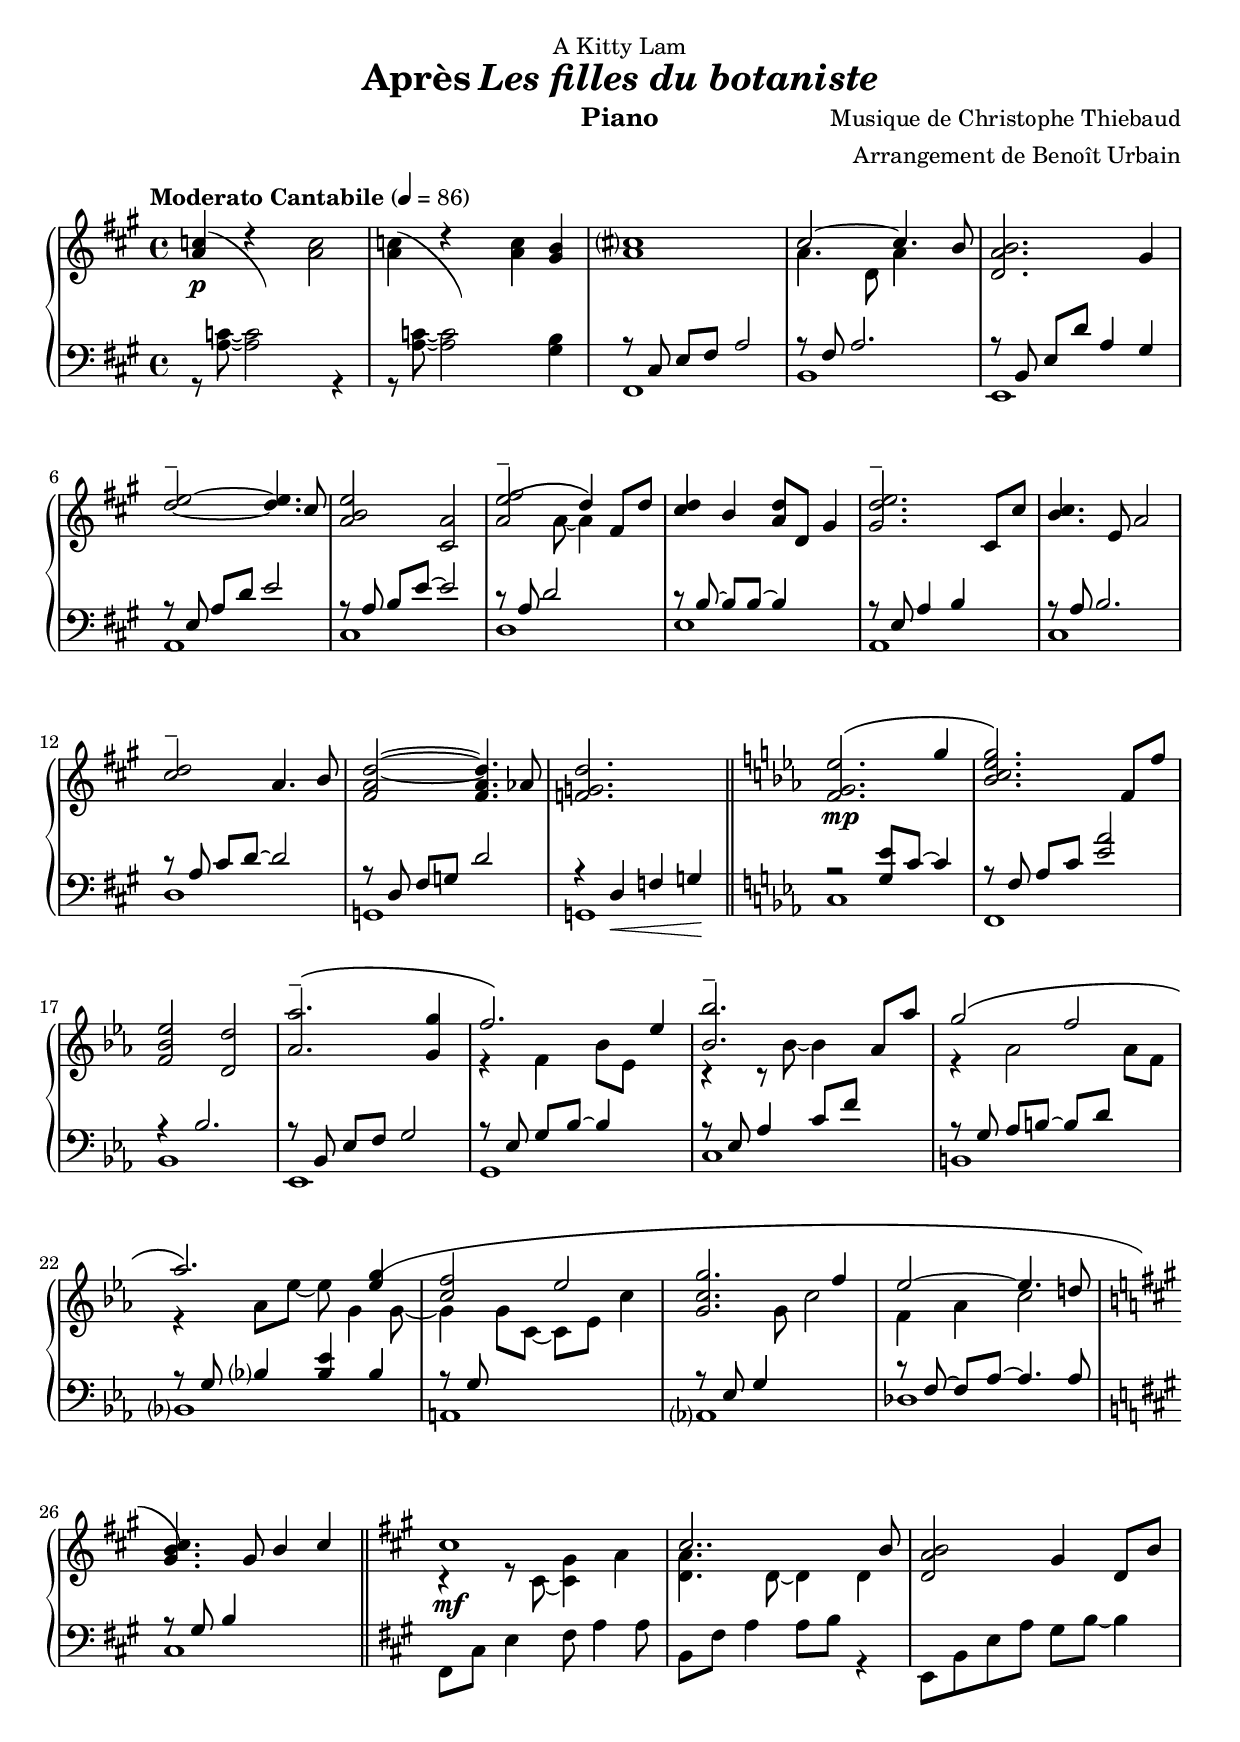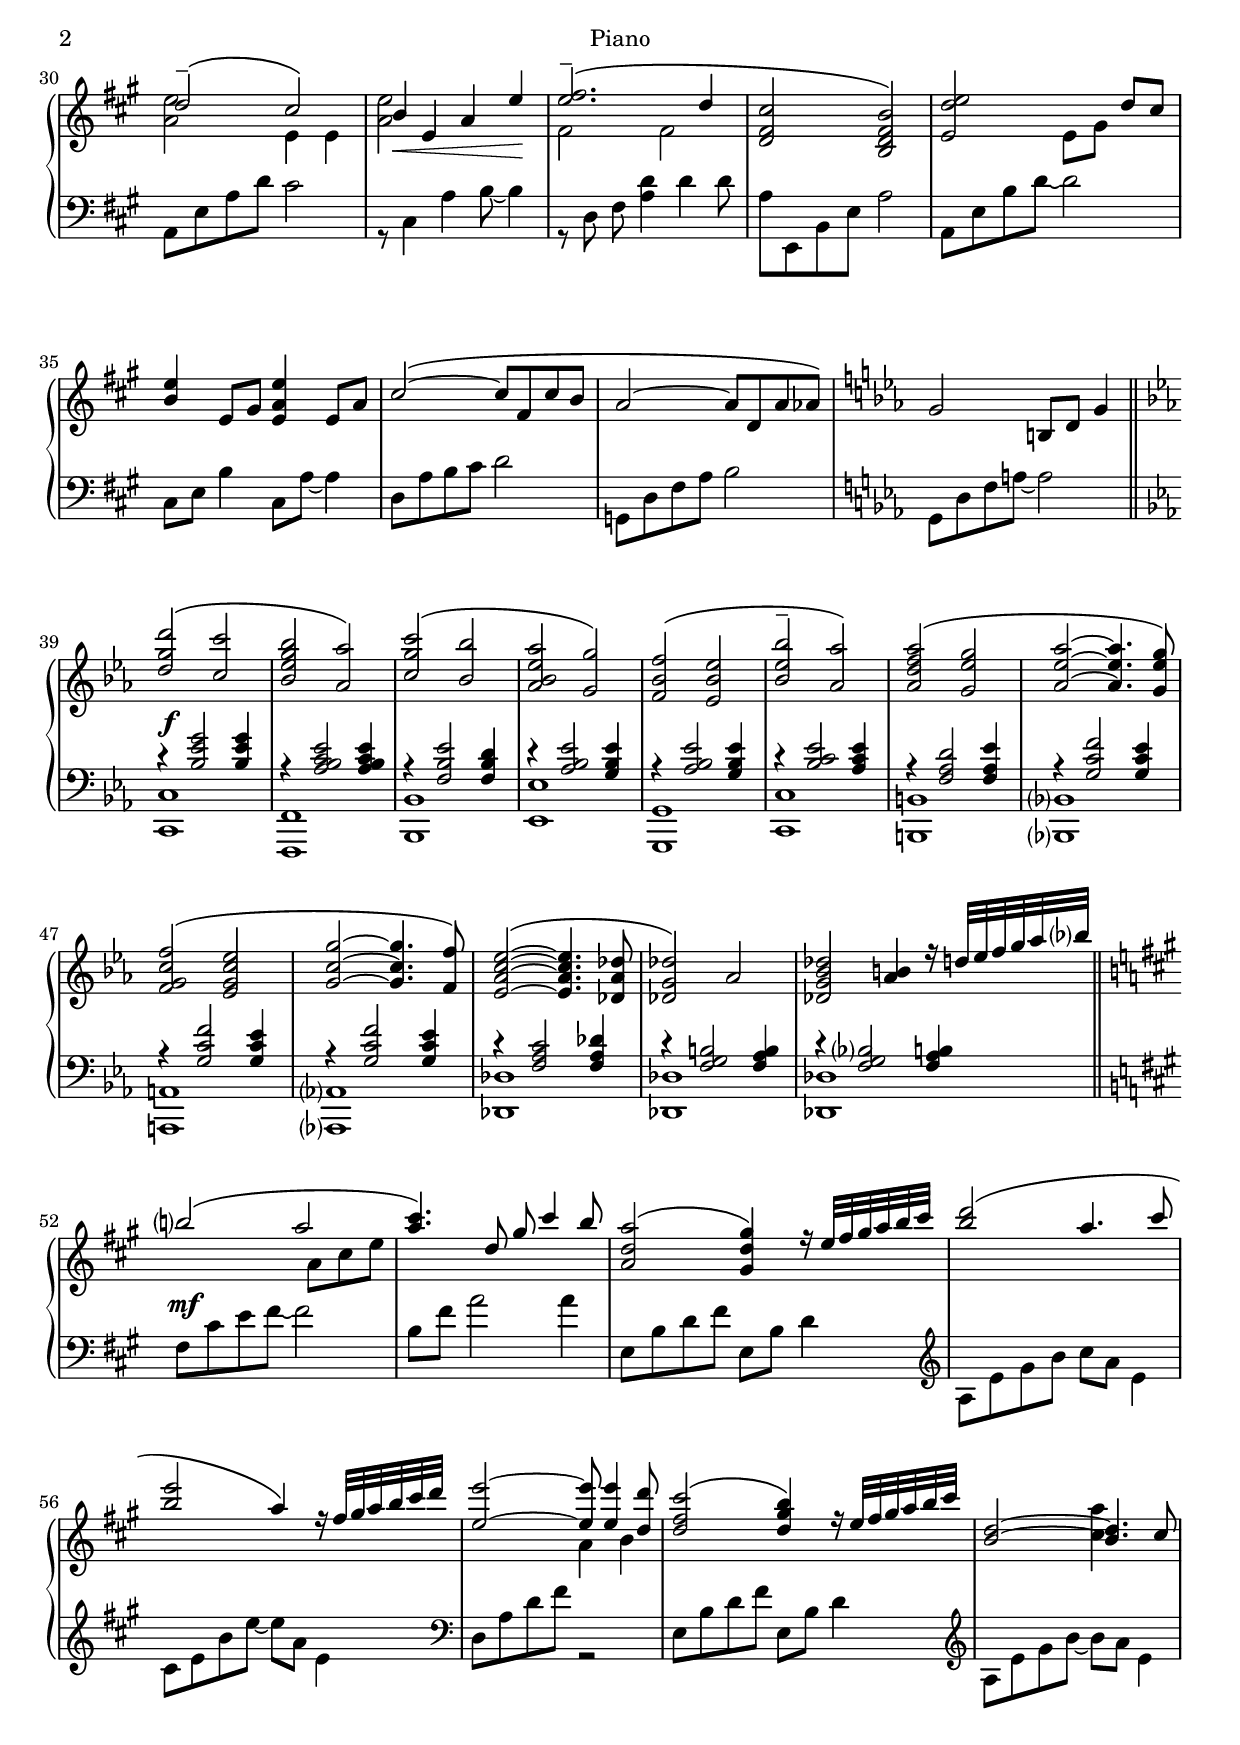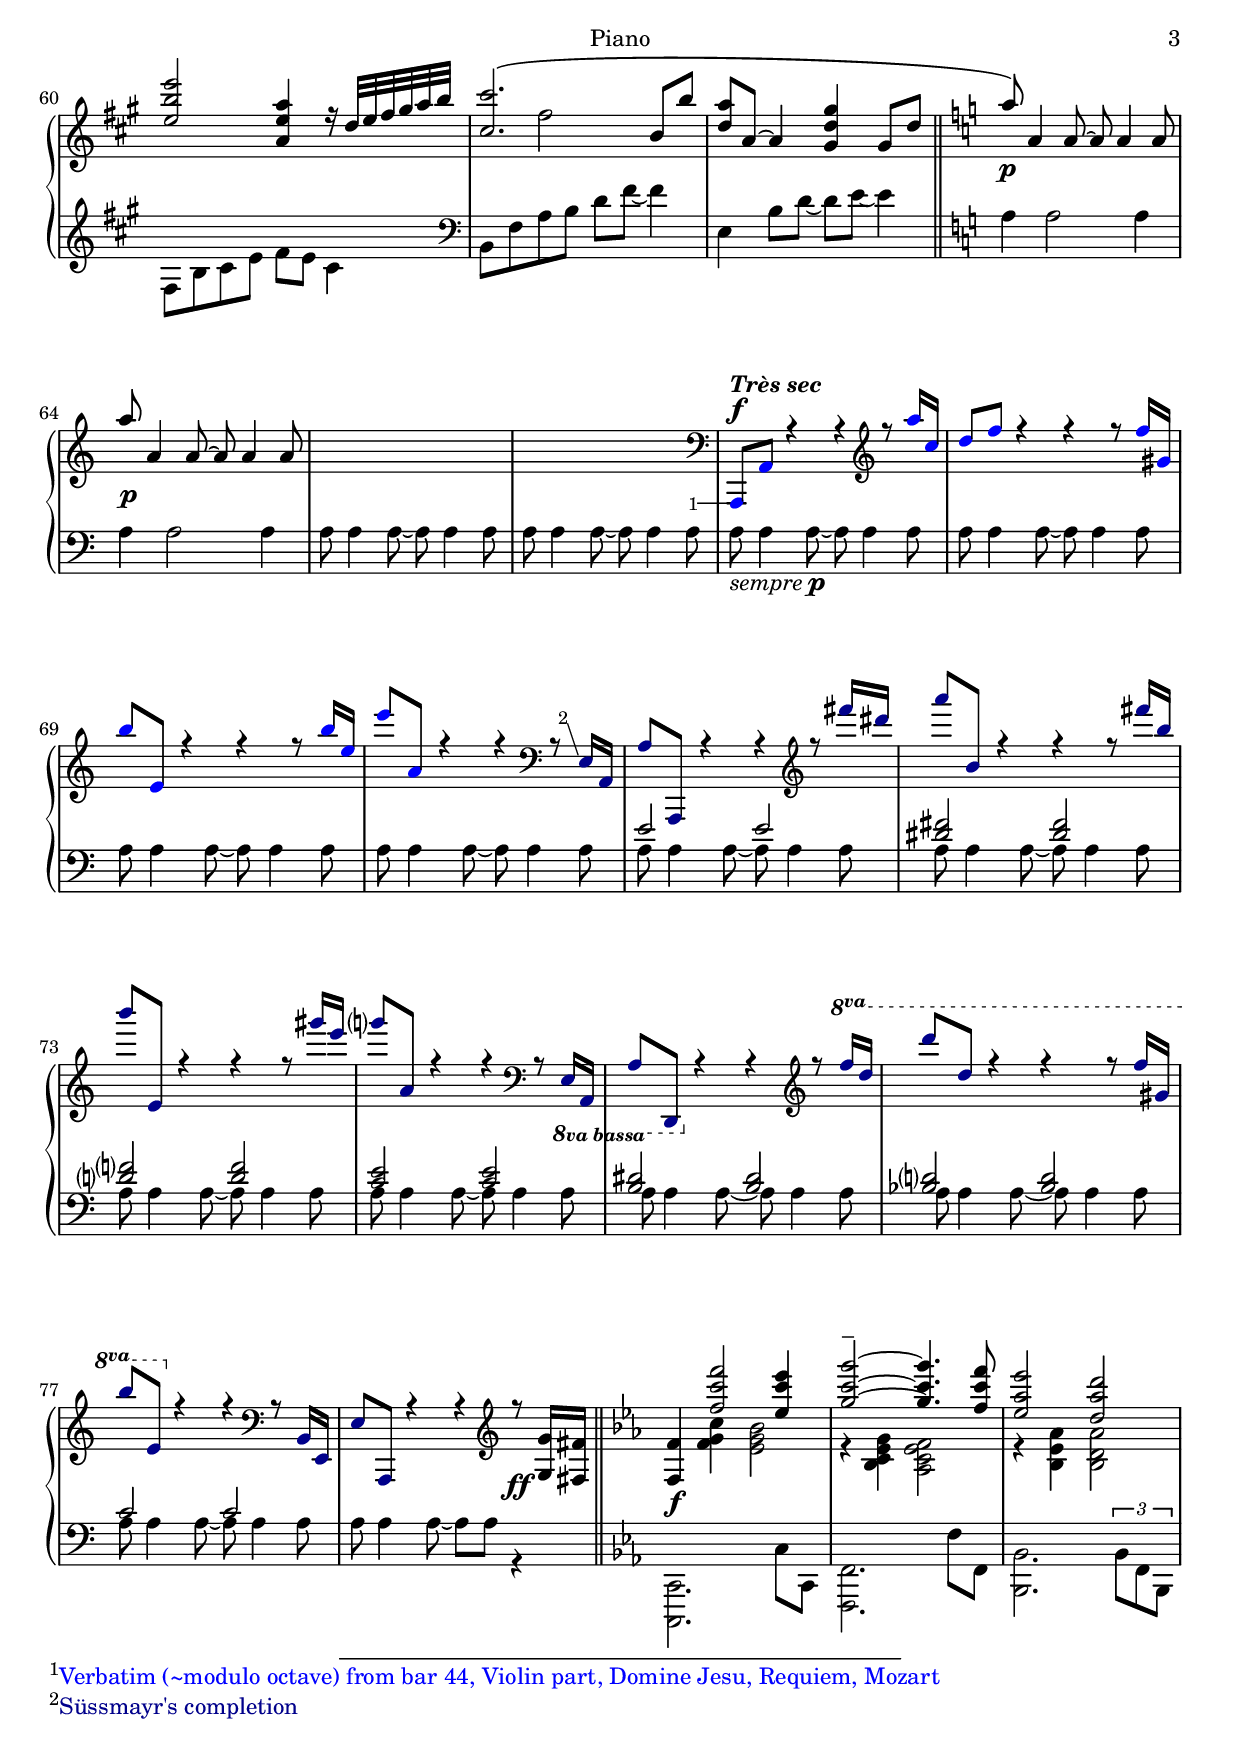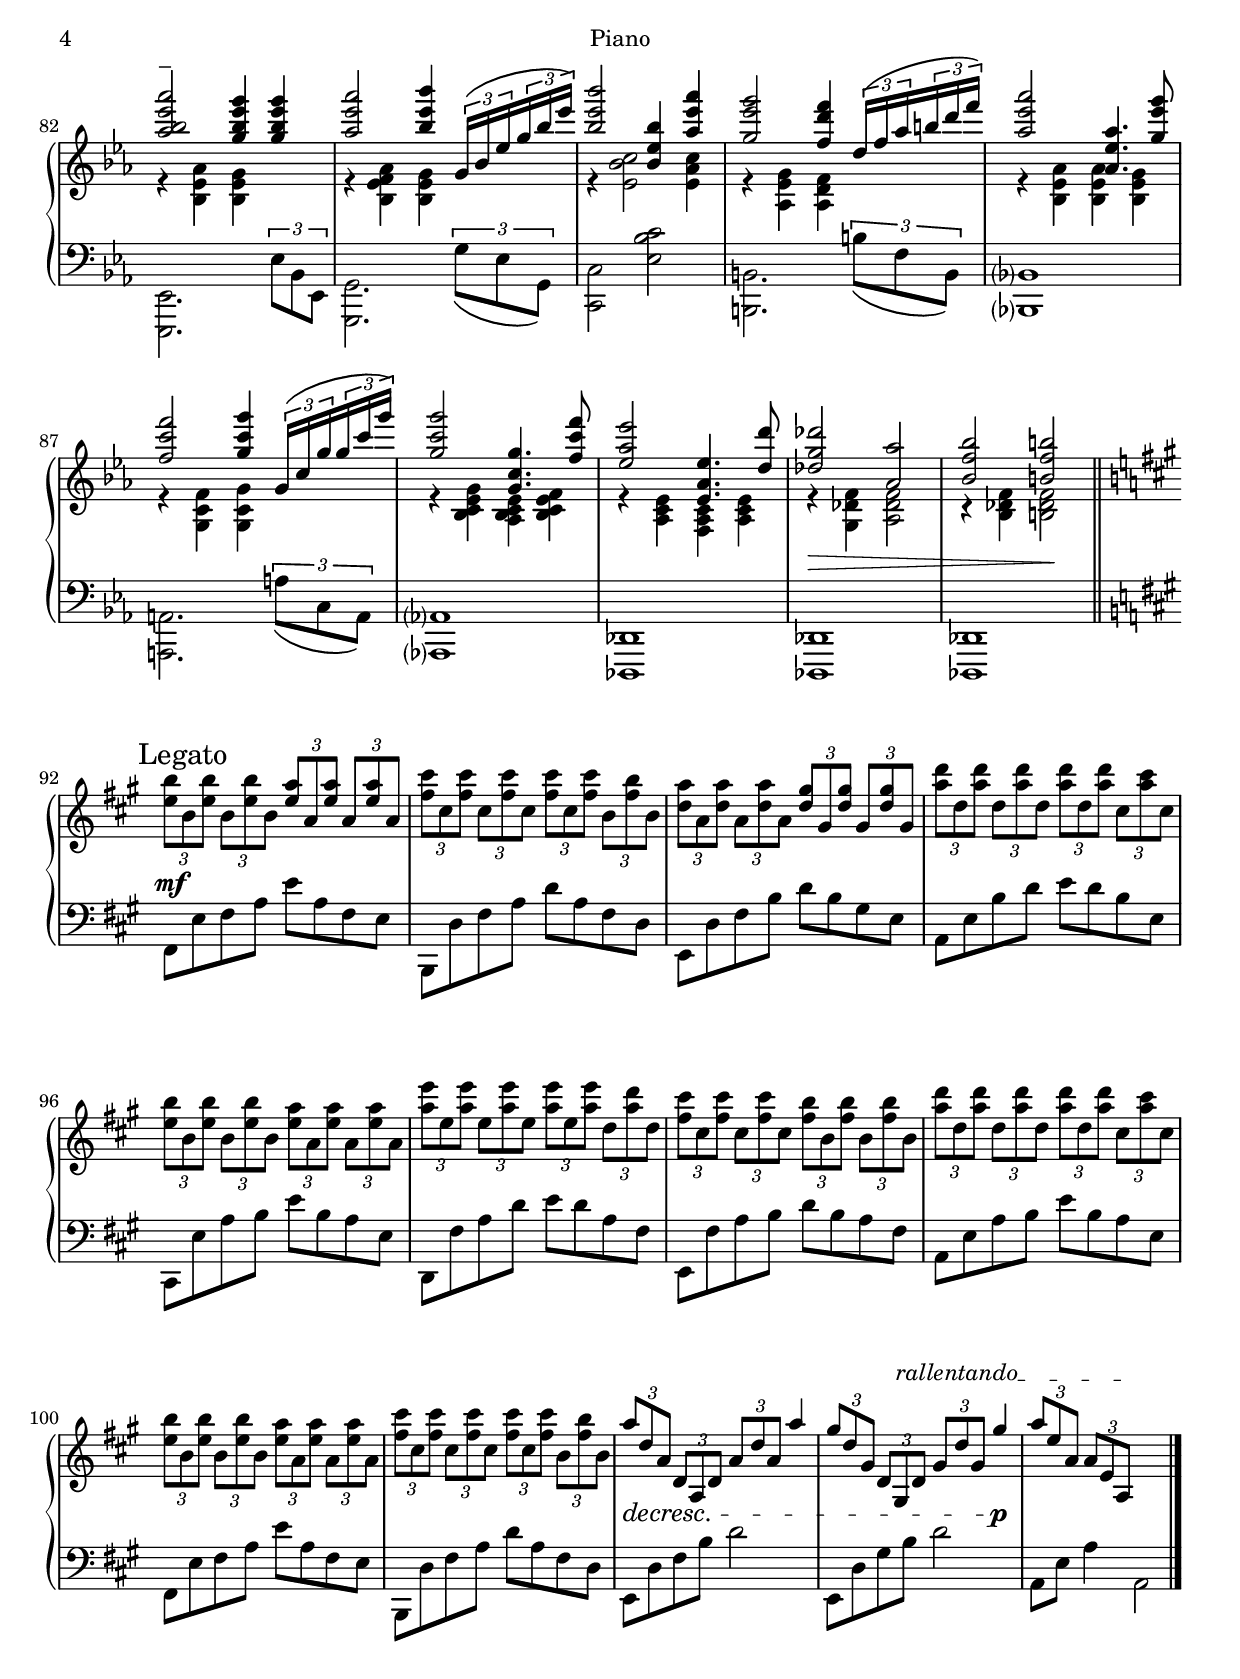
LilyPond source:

\version "2.22.1"

% RIGHT HAND %%%%%%%%%%%%%%%%%%%%%%%%%%%%%%%%%%%%%%%%%%%%%%%%

reexpositionPartOneRightHand = {
  \key a \major
  \new Voice {
    \key a \major

    \voiceTwo     |
    \once \override Score.RehearsalMark.self-alignment-X = #LEFT
    \override TupletBracket.bracket-visibility = ##f
    \mark "Legato"
    \tuplet 3/2 { <e''    b''    >8 b'    <e''   b''   >} \tuplet 3/2 { b'     <e''   b''    > b'     } \voiceOne
    \tuplet 3/2 { <e''    a''    >  a'    <e''   a''   >} \tuplet 3/2 { a'     <e''   a''    >  a'    } \voiceTwo  |
    \tuplet 3/2 { <fis''  cis''' >  cis'' <fis'' cis'''>} \tuplet 3/2 { cis''  <fis'' cis''' > cis''  }            %
    \tuplet 3/2 { <fis''  cis''' >  cis'' <fis'' cis'''>} \tuplet 3/2 { b'     <fis'' b''    > b'     }            |
    \tuplet 3/2 { <d''    a''    >  a'    <d''   a''   >} \tuplet 3/2 { a'     <d''   a''    > a'     } \voiceOne  %
    \tuplet 3/2 { <d''    gis''  >  gis'  <d''   gis'' >} \tuplet 3/2 { gis'   <d''   gis''  > gis'   } \voiceTwo  |
    \tuplet 3/2 { <a''    d'''   >  d''   <a''   d'''  >} \tuplet 3/2 { d''    <a''   d'''   > d''    }            %
    \tuplet 3/2 { <a''    d'''   >  d''   <a''   d'''  >} \tuplet 3/2 { cis''  <a''   cis''' > cis''  }            |
    \tuplet 3/2 { <e''    b''    >  b'    <e''   b''   >} \tuplet 3/2 { b'     <b''   e''    > b'     }            %
    \tuplet 3/2 { <e''    a''    >  a'    <e''   a''   >} \tuplet 3/2 { a'     <a''   e''    > a'     }            |
    \tuplet 3/2 { <a''    e'''   >  e''   <a''   e'''  >} \tuplet 3/2 { e''    <a''   e'''   > e''    }            %
    \tuplet 3/2 { <a''    e'''   >  e''   <a''   e'''  >} \tuplet 3/2 { d''    <a''   d'''   > d''    }            |
    \tuplet 3/2 { <fis''  cis''' >  cis'' <fis'' cis'''>} \tuplet 3/2 { cis''  <fis'' cis''' > cis''  }            %
    \tuplet 3/2 { <fis''  b''    >  b'    <fis'' b''   >} \tuplet 3/2 { b'     <fis'' b''    > b'     }            |
    \tuplet 3/2 { <a''    d'''   >  d''   <a''   d'''  >} \tuplet 3/2 { d''    <a''   d'''   > d''    }            %
    \tuplet 3/2 { <a''    d'''   >  d''   <a''   d'''  >} \tuplet 3/2 { cis''  <a''   cis''' > cis''  }            |
    \tuplet 3/2 { <e''    b''    >  b'    <e''   b''   >} \tuplet 3/2 { b'     <b''   e''    > b'     }            %
    \tuplet 3/2 { <e''    a''    >  a'    <e''   a''   >} \tuplet 3/2 { a'     <a''   e''    > a'     }            |
    \tuplet 3/2 { <fis''  cis''' >  cis'' <fis'' cis'''>} \tuplet 3/2 { cis''  <fis'' cis''' > cis''  }            %
    \tuplet 3/2 { <fis''  cis''' >  cis'' <fis'' cis'''>} \tuplet 3/2 { b'     <fis'' b''    > b'     }            |
    \voiceOne
    \dimTextDecresc
    \override TextSpanner.bound-details.left.text = "rallentando"

    \tuplet 3/2 { a''\>   d'' a'   } \tuplet 3/2 { d' a                 d'            } \tuplet 3/2 { a'   d'' a'   }  a''4       |
    \tuplet 3/2 { gis''8  d'' gis' } \tuplet 3/2 { d' gis\startTextSpan d'            } \tuplet 3/2 { gis' d'' gis' }  gis''4\p\! |
    \tuplet 3/2 { a''8    e'' a'   } \tuplet 3/2 { a' e'               a\stopTextSpan } s2                                        |
  }
}

reexpositionPartTwoRightHand = {
  \key c \minor
  <<
    \new Voice \relative c {
      \voiceOne
      | <f'   f,>4 <f' c' f                              >2 <ees  c'   ees        >4
      | <g    c    g'\tenuto      >2~  <g    c    g'                >4. <f c' f   >8
      | <ees  aes  ees'           >2   <d    aes' d                               >2
      | <aes' bes  ees aes\tenuto >2   <g    bes  ees g  >4 <g    bes  ees  g     >4
      | <aes  ees' aes            >2   <bes  ees  bes'   >4 \tupletUp \tuplet 3/2 { g,16\( bes ees } \tuplet 3/2 { g bes ees\) }
      | <bes  ees  bes'           >2   <bes, ees  bes'   >4 <aes' ees' aes        >4
      | <g    ees' g              >2   <f    d'   f      >4 \tupletUp \tuplet 3/2 { d16\(  f   aes } \tuplet 3/2 { b d   f\)   }   
      | <aes, ees' aes            >2   <aes, ees' aes    >4. <g'  ees' g          >8
      | <f    c'   f              >2   <g    c    g'     >4 \tupletUp \tuplet 3/2 { g,16\( c   g'  } \tuplet 3/2 { g c   g'\)  }
      | <g,   c    g'             >2   <g,   c    g'     >4. <f'  c'   f          >8
      | <ees  aes  ees'           >2   <ees, aes  ees'   >4. <d'  d'              >8
      | <des  g    des'           >2\> <aes  aes'                                 >2
      | <bes  f'   bes            >2   <b    f'   b                               >2\!
    }
    \new Voice \relative c {
      \voiceTwo
      | s4 <f'   g    c                       >4 <ees g bes  >2
      | r4 <bes  c    ees g                   >4 <aes c ees f>2
      | r4 <bes  ees  aes    >4 <bes d   aes'                >2
      | r4 <bes  ees  aes    >4 <bes ees g    >4 s4
      | r4 <bes  ees  f   aes>4 <bes ees g    >4 s4
      | r4 <ees  bes' c                       >2 <ees aes c  >4
      | r4 <aes, ees' g      >4 <aes d   f    >4 s4
      | r4 <bes  ees  aes    >4 <bes ees aes  >4 <bes ees g  >4
      | r4 <g    c    f      >4 <g   c   g'   >4 s4
      | r4 <bes  c    ees g  >4 <aes bes c ees>4 <bes c ees f>4
      | r4 <aes  c    ees    >4 <f   aes c    >4 <aes c ees  >4
      | r4 <g    des' f      >4 <aes des f                   >2
      | r4 <bes  des  f      >4 <b   des f                   >2
    }
  >>
}


developmentRightHand = {
  % \key a \minor
  <<  %{%}
    \new Voice \relative a'' {
      \voiceOne
      % (first bar of development moved to expositionTerPartOne)
      | a8  a,4 a8~ a a4 a8
      \repeat unfold #2 s1

      \clef bass
      \override Voice.NoteHead.color = #(x11-color 'blue)
      %
      | 
      \footnote #'(-3 . 0) \markup { \with-color #(x11-color 'blue) "Verbatim (~modulo octave) from bar 44, Violin part, Domine Jesu, Requiem, Mozart"  } 
      a,,,8^\markup { \italic \bold "Très sec" }^\f
             a'             r4 r \clef treble r8             a'''16      c,
      | d8   f              r4 r              r8             f16         gis,
      | b'8  e,,            r4 r              r8             b''16       e,
      | e'8  a,,            r4 r \clef bass   r8             
      \override Voice.NoteHead.color = #(x11-color 'blue4)
      \footnote #'(-1 . 3) \markup { \with-color #(x11-color 'blue4) "Süssmayr's completion" }
                                                             e,16        a,
      $
      | a'8  a,,            r4 r \clef treble r8             fis'''''16  dis
      | a'8  b,,            r4 r              r8             fis''16     b,
      | b'8  e,,,           r4 r              r8             gis''16     e
      | g8   a,,            r4 r \clef bass   r8 \ottava #-1 \set Staff.ottavation = \markup \bold \concat{ "8" \tiny "va bassa" }
                                                             e,,16       a,
      %
      | a'8  d,, \ottava #0 r4 r \clef treble r8 \ottava #1  \set Staff.ottavation = \markup \bold \concat {"8" \tiny \raise #0.7"va" }
                                                             f'''''16    d
      | d'8  d,             r4 r              r8             f16         gis,
      | b'8  e,, \ottava #0 r4 r \clef bass   r8             b,,16       e,
      | e'8  a,,            r4 r \clef treble 
      \override Voice.NoteHead.color = #(x11-color 'black)
                                              r8\ff          <g'' g'>16 <fis fis'>
    }
    % VERBATIM FROM MOZART SCORE ; JUST FOR CONTROL ; UNCOMMENT ONLY IF YOU KNOW WHAT YOU ARE DOING
    %{
    \new Voice \transpose c d \relative g {
      \voiceTwo
      \key g \minor
      % (first bar of development moved to expositionTerPartOne)
      \repeat unfold #3 s1
      %
      | g8  g'  r4 r r8 g'16   bes, 
      | c8  ees r4 r r8 ees16  fis,
      | a'8 d,, r4 r r8 a'16   d,   
      | d'8 g,, r4 r r8 d''16  g,
      %
      | g'8 g,, r4 r r8 e''16  cis  
      | g'8 a,, r4 r r8 e''16  a,
      | a'8 d,, r4 r r8 fis'16 d    
      | f8  g,, r4 r r8 d''16  g,
      %
      | g'8 c,, r4 r r8 ees'16 c    
      | c'8 c,  r4 r r8 ees16  fis,
      | a'8 d,, r4 r r8 a''16  d,   
      | d'8 g,, r4 r2
      %
    }
    %}
  >>
}

expositionTerPartOneRightHand = {
  \key a \major
  <<
    \new Voice \relative a'' {
      \voiceOne
      | b?2\( a
      | <a cis>4.\) d,8 gis cis4 b8
      | <a, d a'>2\( <gis d' gis>4\) r16 e'32 fis gis a b cis
      | <b d>2\( a4. cis8
      | <b e>2 a4\) r16 fis32 gis a b cis d
      | <e, e'>2~ <e e'>8 <e e'>4 <d d'>8
      | <d fis cis'>2\( <d gis b>4\) r16 e32 fis gis a b cis
      | <b, d>2~ <b d>4. cis8
      | <e b' e>2 <a, e' a>4 r16 d32 e fis gis a b
      | <cis, cis'>2.\( b8 b'
      | <d, a'>8 a~ a4 <gis d' gis>4 gis8 d'
      \bar "||"
      % first bar of development
      \key a \minor
      | a'8\p\) a,4 a8~ a a4 a8
    }
    \new Voice \relative a' {
      \voiceTwo
      | s2 s8 a cis e
      | s1
      | s1
      | s1
      | s1
      | s2 a,4 b
      | s1
      | s2 <cis a'>4 s4
      | s1
      | s4 fis2 s4
      | s1
      % first bar of development
      | s1
    }
  >>
}

expositionBisPartTwoRightHand = {
  \key c \minor
  <<
    \new Voice \relative c'' {
      \voiceOne
      | <d g d'>2\(            <c c'>
      | <bes ees g bes>        < aes aes'>\)
      | <c g' c>\(             < bes bes'>
      | <aes bes ees aes>      <g g'>\)
      | <f bes f'>\(           <ees bes' ees>
      | <bes'\tenuto ees bes'> <aes aes'>\)
      | <aes d f aes>\(        <g ees' g>
      | <aes ees' aes>~        <aes ees' aes>4. <g ees' g>8\)
      | <f g c f>2\(           <ees g c ees>
      | <g c g'>~              <g c g'>4. <f f'>8\)
      | <ees aes c ees>2~\(    <ees aes c ees>4. <des aes' des>8
      | <des g des'>2\)        aes'
      | <des, g bes des>       <aes' b>4 r16 d32 ees f g aes bes!
      |
    }
  >>
}

expositionBisPartOneRightHand = {
  \key a \major
  <<
    \new Voice \relative a' {
      \voiceOne
      | cis1
      | cis2.. b8
      | <d, a' b>2 gis4 d8 b'
      | d2\tenuto\( cis\)
      | b4\< e, a e'\!
      | <e\tenuto fis>2.\(  d4
      | <d, fis cis'>2 <b d fis b>\)
      | <e d' e>2 s4 d'8 cis
      | <b e>4 e,8 gis <e a e'>4 e8 a
      | cis2~\( cis8 fis, cis' b
      | a2~ a8 d, a' aes\)
      \key c \minor
      | g2 b,8 d g4
    }
    \new Voice \relative a {
      \voiceTwo
      | r4 r8 cis~ <cis gis'>4 a'
      | <d, a'>4. d8~ d4 d
      | s1
      | <a' e'>2 e4 e
      | <a e'>2 s2
      | fis  fis
      | s1
      | s2 e8 gis s4
      | s1
      | s1
      | s1
    }
  >>
}

expositionPartTwoRightHand = {
  \key c \minor
  <<
    \new Voice \relative ees' {
      \voiceOne
      | <f g ees'>2.\( g'4
      | <bes, c ees g>2.\) f8 f'
      | <f, bes ees>2 <d d'>
      | <aes' aes'\tenuto>2.\( <g g'>4
      | f'2.\) ees4
      | <bes bes'\tenuto>2. aes8 aes'
      | g2\( f
      | aes2.\) <ees g\(>4
      | <c f>2 ees
      | <c g g'>2. f4
      | ees2~ ees4. d!8
      \key a \major
      | <gis, b cis\)>4. gis8 b4 cis
    }
    \new Voice \relative ees' {
      \voiceTwo
      | s1
      | s1
      | s1
      | s1
      | r4 f bes8 ees, s4
      | r4 r8 bes'~ bes4 s4
      | r4 aes2 aes8 f
      | r4 aes8 ees'~ ees g,4 g8~
      | g4 g8 c,~ c ees c'4
      | s4. g8 c2
      | f,4 aes c2
    }
  >>

}

expositionPartOneRightHand = {
  \key a \major


  <<
    \new Voice \relative a' {
      \voiceOne
      % \override Voice.NoteHead.color = #(x11-color 'red3)
      % http://lilypond.org/doc/v2.22/Documentation/notation/common-notation-for-keyboards#changing-staff-manually
      {
        \repeat unfold #2 {
          | <a c>4(
          <<
            { \change Staff = "LeftHand" \hideNotes a,,8) a''8 \unHideNotes \change Staff = "RightHand"  }
            \new Voice { \voiceTwo d4\rest }
          >> \oneVoice
        }
        \alternative {
          {<a c>2}
          {<a c>4 <gis b>}
        }
      }

      % | <a c>4 r <a c>2
      % | <a c>4 r <a c> <gis b>
      %
      \voiceOne
      | <a cis>1
      | cis2~ cis4. b8
      | <d, a' b>2. gis4
      %
      \override TieColumn.tie-configuration = #'((4 . 1) (1 . -1))
      | <d'\tenuto e>2~ <d e>4. cis8
      | <a b e>2 <cis, a'>2
      | <a' e'\tenuto\( fis>2 d4\) fis,8 d'8
      | <cis d>4 b <a d>8 d, gis4
      | <gis d'\tenuto e>2. cis,8 cis'
      %
      | <b cis>4. e,8 a2
      | <cis\tenuto d>2 a4. b8
      | <fis a d>2~ <fis a d>4. aes8
      | <f g d'>2. s4
    }
    \new Voice \relative a {
      \voiceTwo
      | s1
      | s1
      | s1
      | a'4. d,8 a'4 s4
      | s1
      %
      | s1
      | s1
      | s4. a8~ a4 s4
      | s1
      | s1
      %
      | s1
      | s1
      | s1
      | s1
    }
  >>

}

% LEFT HAND %%%%%%%%%%%%%%%%%%%%%%%%%%%%%%%%%%%%%%%%%%%%%%%%

reexpositionPartOneLeftHand = {
  \clef bass
  \key a \major

  <<
    \new Voice \relative a, {
      \voiceTwo
      | fis8 e' fis a e' a, fis e
      | b, d' fis a d a fis d
      | e, d' fis b d b gis e
      | a, e' b' d e d b e,
      | cis, e' a b e b a e
      | d, fis' a d e d a fis
      | e, fis' a b d b a fis
      | a, e' a b e b a e
      | fis, e' fis a e' a, fis e
      | b, d' fis a d a fis d
      | e, d' fis b d2
      | e,,8 d' gis b d2
      | a,8 e' a4 a,2
      \bar "|."
    }
  >>
}

reexpositionPartTwoLeftHand = {
  \clef bass
  \key c \minor


  <<
    \new Voice \relative c' {
      \voiceTwo
      | <c,,  c,  >2. c'8 c,
      | <f    f,  >2. f'8 f,
      | <bes  bes,>2. \tupletUp \tuplet 3/2 { bes8    f   bes,   }
      | <ees  ees,>2. \tupletUp \tuplet 3/2 { ees'8   bes ees,   }
      | <g    g,  >2. \tupletUp \tuplet 3/2 { g'8\(   ees g,\)   }
      | <c    c,  >2  <ees bes' c>
      | <b    b,  >2. \tupletUp \tuplet 3/2 { b'8\(   f   b,\)   }
      | <bes  bes,>1
      | <a    a,  >2. \tupletUp \tuplet 3/2 { a'8\(   c,  a\)    }
      | <aes  aes,>1
      | <des, des,>1
      | <des  des,>1
      | <des  des,>1
    }
  >>
}

developmentLeftHand = {
  \clef bass
  <<
    \new Voice \relative a' {
      \voiceOne
      % (first bar of development moved to expositionTerPartOne)
      \repeat unfold 7 {| s1}
      %
      | e2 e2
      | <dis fis>2 <dis fis>2
      | <d f>2 <d f>2
      | <c e>2 <c e>2
      %
      | <b dis>2 <b dis>2
      | <bes d>2 <bes d>2
      | c2 c2
      | s1
    }
    \new Voice \relative a {
      \voiceTwo
      % (first bar of development moved to expositionTerPartOne)
      | a4 a2 a4
      \repeat unfold 2 {| a8 a4 a8~ a8 a4 a8 }
      | a8_\markup { \italic sempre \dynamic p } a4 a8~ a8 a4 a8
      \repeat unfold 10 {| a8 a4 a8~ a8 a4 a8 }
      | a8 a4 a8~ a8 a8 r4
    }
  >>
}

expositionTerPartOneLeftHand = {
  \clef bass
  \key a \major

  <<
    \new Voice \relative a {
      \voiceTwo
      | fis8 cis' e fis~ fis2
      | b,8 fis' a2 a4
      | e,8 b' d fis e, b' d4
      \clef treble
      | a8 e' gis b cis a e4
      %
      | cis8 e b' e~ e a, e4
      \clef bass
      | d,8 a' d fis r2
      | e,8 b' d fis e, b' d4
      \clef treble
      | a8 e' gis b~ b a e4
      %
      | fis,8 b cis e fis e cis4
      \clef bass
      | b,8 fis' a b d fis~ fis4
      | e,4 b'8 d~ d e~ e4
      % first bar of development
      \key a \minor
      | a,4 a2 a4
    }
  >>
}

expositionBisPartTwoLeftHand = {
  \clef bass
  \key c \minor


  <<
    \new Voice \relative c {
      \voiceOne
      | r4 <bes' ees g>2 <bes ees g>4
      | r4 <aes bes c ees>2 <aes bes c ees>4
      | r4 <f bes ees>2 <f bes d>4
      | r4 <aes bes ees>2 <g bes ees>4
      %
      | r4 <aes bes ees>2 <g bes ees>4
      | r4 <bes c ees>2 <aes c ees>4
      | r4 <f aes d>2 <f aes ees'>4
      | r4 <g c f>2 <g c ees>4
      %
      | r4 <g c f>2 <g c ees>4
      | r4 <g c f>2 <g c ees>4
      | r4 <f aes c>2 <f aes des>4
      | r4 <f  g  b>2 <f  aes  b>4
      | r4 <f  g  bes>2 <f  aes  b>4
    }
    \new Voice \relative c,, {
      \voiceTwo
      | <c' c'>1
      | <f, f'>1
      | <bes bes'>1
      | <ees ees'>1
      %
      | <g, g'>1
      | <c c'>1
      | <b b'>1
      | <bes bes'>1
      %
      | <a a'>1
      | <aes aes'>1
      | <des des'>1
      | <des des'>1
      | <des des'>1
    }
  >>
}

expositionBisPartOneLeftHand = {
  \key a \major
  \clef bass
  <<
    \new Voice \relative a, {
      \voiceTwo
      | fis8 cis' e4 fis8 a4 a8
      | b,8 fis' a4 a8 b r4
      | e,,8 b' e a gis b~ b4
      | a,8 e' a d cis2
      %
      | r8 cis,4 a' b8~ b4
      | r8 \autoBeamOff d, \autoBeamOn fis <a d>4 d4 d8
      | a8 e, b' e a2
      | a,8 e' b' d~ d2
      %
      | cis,8 e b'4 cis,8 a'~ a4
      | d,8 a' b cis d2
      | g,,8 d' fis a b2
      \key c \minor
      | g,8 d' f a~ a2
    }
  >>
}

expositionPartTwoLeftHand = {
  \key c \minor
  \clef bass
  <<
    \new Voice \relative ees, {
      \voiceTwo
      | c'1         % do mineur
      | f,          % fa mineur 7
      | bes         % si ♭ 7
      | ees,        % mi ♭ majeur
      %             %
      | g           % mi ♭ majeur/sol
      | c           % la ♭ majeur7do
      | b           % la ♭ mineur 7 maj / do ♭
      | bes         % mo ♭ majeur / si ♭
      %             %
      | a           % fa majeur 9 / la
      | aes         % la ♭ majeur 7 maj
      | des         % ré ♭ majeur
      \key a \major %
      | cis         % do ♯ 7 (== ré ♭ 7)
    }
    \new Voice \relative ees {
      \voiceOne
      | r2 <g ees'>8 c8~ c4                               % do mineur
      | r8 \autoBeamOff f,8 \autoBeamOn aes c <ees aes>2  % fa mineur 7
      | r4 bes2.                                          % si ♭ 7
      | r8 \autoBeamOff bes, \autoBeamOn ees f g2         % mi ♭ majeur
      %                                                   %
      | r8 \autoBeamOff ees \autoBeamOn g bes~ bes4 s4    % mi ♭ majeur/sol
      | r8 ees, aes4 c8 f s4                              % la ♭ majeur7do
      | r8 \autoBeamOff g, \autoBeamOn aes b~ b d s4      % la ♭ mineur 7 maj / do ♭
      | r8 \autoBeamOff g, \autoBeamOn bes4 <bes ees> bes % mo ♭ majeur / si ♭
      %                                                   %
      | r8 \autoBeamOff g \autoBeamOn s2.                 % fa majeur 9 / la
      | r8 \autoBeamOff ees \autoBeamOn g4 s2             % la ♭ majeur 7 maj
      | r8 \autoBeamOff f~ \autoBeamOn f aes~ aes4. aes8  % ré ♭ majeur
      \key a \major                                       %
      | r8 \autoBeamOff gis \autoBeamOn b4 s2             % do ♯ 7 (== ré ♭ 7)
    }
  >>
}

expositionPartOneLeftHand = {
  \clef bass
  \key a \major


  <<
    \new Voice \relative a {
      \voiceTwo
      | r8 <a c>8~ <a c>2 r4
      | r8 <a c>8~ <a c>2 <gis b>4
      %
      | fis,1  % fa ♯ mineur
      | b      % si mineur 7
      | e,     % mi 7
      | a      % la majeur sus
      %        %
      | cis    % la majeur / do ♯
      | d      % ré majeur
      | e      % ni 7
      | a,     % la majeur
      %        %
      | cis    % la majeur / do ♯
      | d      % ré majeur
      | g,     % sol ♮ majeur
      | g      % sol ♮ 7

    }
    \new Voice \relative a,, {
      \voiceOne
      | s1
      | s1
      %
      | r8 \autoBeamOff cis' \autoBeamOn e fis a2    % fa ♯ mineur
      | r8 fis a2.                                   % si mineur 7
      | r8 \autoBeamOff b,   \autoBeamOn e d' a4 gis % mi 7
      | r8 \autoBeamOff e    \autoBeamOn a d e2      % la majeur sus
      %                                              %
      | r8 \autoBeamOff a,   \autoBeamOn b e~ e2     % la majeur / do ♯
      | r8 a, d2 s4                                  % ré majeur
      | r8 \autoBeamOff b~   \autoBeamOn b b~ b4 s   % ni 7
      | r8 \autoBeamOff e,   \autoBeamOn a4 b s      % la majeur
      %                                              %
      | r8 \autoBeamOff a    \autoBeamOn b2.         % la majeur / do ♯
      | r8 \autoBeamOff a    \autoBeamOn cis d~ d2   % ré majeur
      | r8 \autoBeamOff d,   \autoBeamOn fis g d'2   % sol ♮ majeur
      | r4 d,\< f g\!                                % sol ♮ 7
    }
  >>
}

% SCORE %%%%%%%%%%%%%%%%%%%%%%%%%%%%%%%%%%%%%%%%%%%%%%%%

%{
%}

\paper {
  % page-count = #4
  % page-breaking = #ly:minimal-breaking
  min-systems-per-page = #4 
  markup-markup-spacing = #'((basic-distance . 10) (padding . 0.5))
}

#(set-global-staff-size 20)

\markup {
  \vspace #1
}

myPageBreak = { %{ \pageBreak %} }

theMusic = {
    \new PianoStaff <<
      % \set PianoStaff.instrumentName = #"Piano  "
      \new Staff = "RightHand"  {
        \tempo "Moderato Cantabile" 4 = 86

        % enforce creation of all contexts at this point of time
        % cf . http://lilypond.org/doc/v2.22/Documentation/notation/common-notation-for-keyboards#changing-staff-manually
        <>
        %{ 
        %}
        \expositionPartOneRightHand     \bar "||" \myPageBreak
        \expositionPartTwoRightHand     \bar "||" \myPageBreak
        \expositionBisPartOneRightHand  \bar "||" \myPageBreak
        \expositionBisPartTwoRightHand  \bar "||" \myPageBreak
        \expositionTerPartOneRightHand            \myPageBreak
        \developmentRightHand           \bar "||" \myPageBreak
        \reexpositionPartTwoRightHand   \bar "||" \myPageBreak
        \reexpositionPartOneRightHand   \bar "|."
      }
      \new Dynamics {
        %{ 
        %}
        s1-\p                  % prologue, expositionPartOne
        \repeat unfold #13 s1  %
        s1-\mp                 % expositionPartTwo
        \repeat unfold #11 s1  %
        s1-\mf                 % expositionBisPartOne
        \repeat unfold #11 s1  %
        s1-\f                  % expositionBisPartTwo
        \repeat unfold #12 s1  %
        s1-\mf                 % expositionTerPartOne
        \repeat unfold #11 s1  %
        s1-\p                  % development
        \repeat unfold #14 s1  %
        s1-\f                  % reexpositionPartTwo
        \repeat unfold #12 s1  %
        s1-\mf                 % reexpositionPartOne
        \repeat unfold #12 s1  %
        % s1-\markup { \center-column { "The" "End" } } % hurlement de joie
      }
      \new Staff = "LeftHand" {
        %{ 
        %}
        \expositionPartOneLeftHand     \bar "||"
        \expositionPartTwoLeftHand     \bar "||"
        \expositionBisPartOneLeftHand  \bar "||"
        \expositionBisPartTwoLeftHand  \bar "||"
        \expositionTerPartOneLeftHand
        \developmentLeftHand           \bar "||"
        \reexpositionPartTwoLeftHand   \bar "||"
        \reexpositionPartOneLeftHand   \bar "|."
      }
    >>
}

\book {

  \header {
    title = \markup {#"Après" \italic "Les filles du botaniste"}
    composer = #"Musique de Christophe Thiebaud"
    arranger = #"Arrangement de Benoît Urbain"
    dedication = #"A Kitty Lam"
    % tagline = #"tagline goes at the bottom of the last page"
    instrument = #"Piano"
  }

  \score {
    \theMusic

    \layout{
      indent = #0
      \accidentalStyle modern-voice-cautionary
      \override TupletBracket.bracket-visibility = ##t
      \context {
        \Score
        \override SpacingSpanner.base-shortest-duration = #(ly:make-moment 1/10)
      }      
    }
  }

  \score{
    \unfoldRepeats \theMusic

    \midi{
    }
  }

}